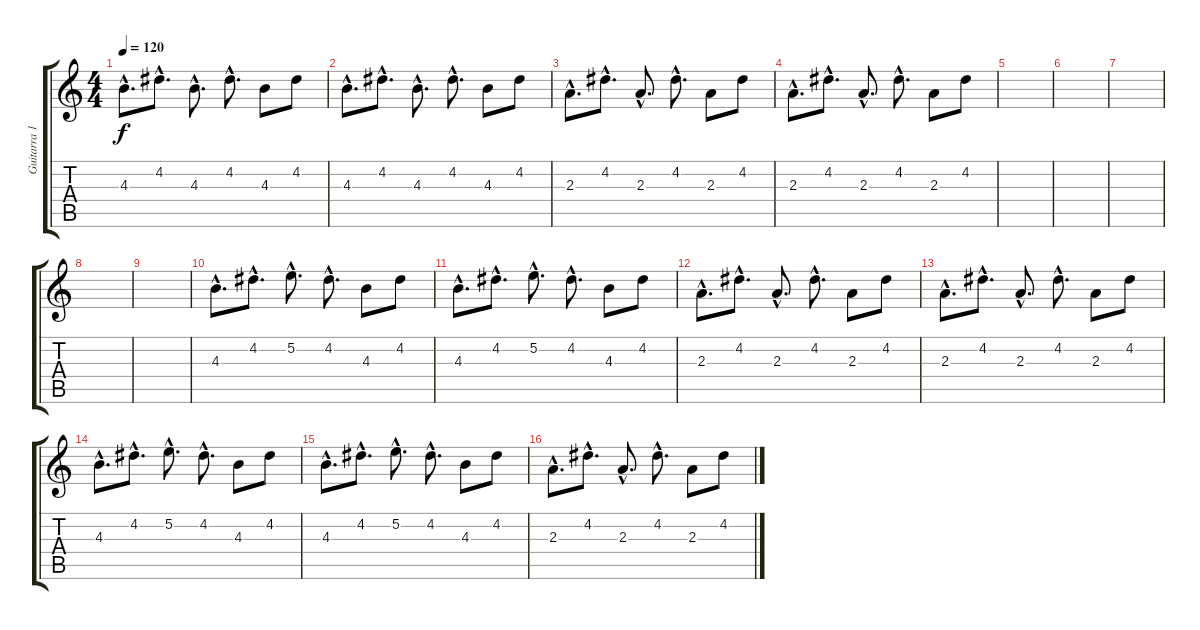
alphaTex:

\track ("Guitarra 1" "Guitarra 1") {instrument electricguitarclean}
\staff {score tabs}
\tuning (E4 B3 G3 D3 A2 E2) {hide}
\ts (4 4)
\tempo 120
\clef g2
\ks c
4.3{hac}.8{d dy f} 4.2{hac}.8{d} 4.3{hac}.8{d} 4.2{hac}.8{d} 4.3.8 4.2.8 |
4.3{hac}.8{d} 4.2{hac}.8{d} 4.3{hac}.8{d} 4.2{hac}.8{d} 4.3.8 4.2.8 |
2.3{hac}.8{d} 4.2{hac}.8{d} 2.3{hac}.8{d} 4.2{hac}.8{d} 2.3.8 4.2.8 |
2.3{hac}.8{d} 4.2{hac}.8{d} 2.3{hac}.8{d} 4.2{hac}.8{d} 2.3.8 4.2.8 |
|
|
|
|
|
4.3{hac}.8{d} 4.2{hac}.8{d} 5.2{hac}.8{d} 4.2{hac}.8{d} 4.3.8 4.2.8 |
4.3{hac}.8{d} 4.2{hac}.8{d} 5.2{hac}.8{d} 4.2{hac}.8{d} 4.3.8 4.2.8 |
2.3{hac}.8{d} 4.2{hac}.8{d} 2.3{hac}.8{d} 4.2{hac}.8{d} 2.3.8 4.2.8 |
2.3{hac}.8{d} 4.2{hac}.8{d} 2.3{hac}.8{d} 4.2{hac}.8{d} 2.3.8 4.2.8 |
4.3{hac}.8{d} 4.2{hac}.8{d} 5.2{hac}.8{d} 4.2{hac}.8{d} 4.3.8 4.2.8 |
4.3{hac}.8{d} 4.2{hac}.8{d} 5.2{hac}.8{d} 4.2{hac}.8{d} 4.3.8 4.2.8 |
2.3{hac}.8{d} 4.2{hac}.8{d} 2.3{hac}.8{d} 4.2{hac}.8{d} 2.3.8 4.2.8
